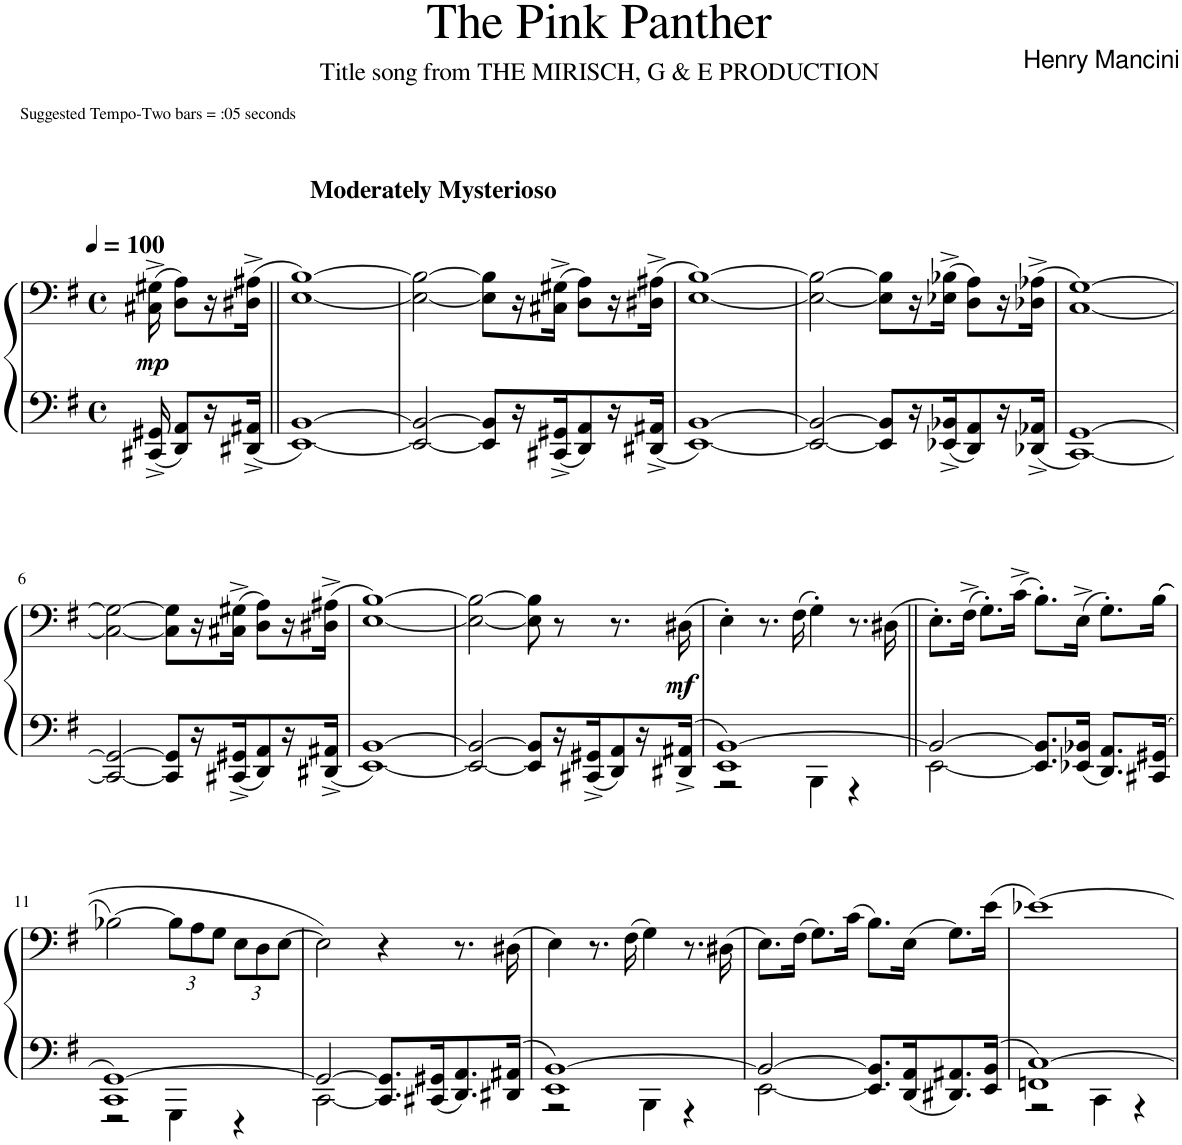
**kern	**kern	**dynam
*part1	*part1	*part1
*staff2	*staff1	*staff1/2
*I"Piano	*	*
*I'Pno.	*	*
*clefF4	*clefF4	*
*k[f#]	*k[f#]	*
*M4/4	*M4/4	*
*met(c)	*met(c)	*
*MM100	*MM100	*
=	=	=
!	!LO:TX:a:B:t=Moderately Mysterioso	!
!	!LO:TX:a:t=Suggested Tempo-Two bars = &colon;05 seconds	!
!	!	!LO:DY:b
16CC#X/^ 16GG#X/^	(16C#X\^ 16G#X\^	mp
8DD/ 8AA/L	8D\ 8A\L)	.
16r	16r	.
16DD#X/^ 16AA#X/^JJ	(16D#X\^ 16A#X\^JL	.
=1||	=1||	=1||
[1EE [1BB	[1E [1B)	.
=2	=2	=2
2EE/_ 2BB/_	2E\_ 2B\_	.
8EE/] 8BB/]L	8E\] 8B\]L	.
16r	16r	.
16CC#X/^ 16GG#X/^J	(16C#X\^ 16G#X\^JJ	.
8DD/ 8AA/	8D\ 8A\L)	.
16r	16r	.
16DD#X/^ 16AA#X/^JJ	(16D#X\^ 16A#X\^JJ	.
=3	=3	=3
[1EE [1BB	[1E [1B)	.
=4	=4	=4
2EE/_ 2BB/_	2E\_ 2B\_	.
8EE/] 8BB/]L	8E\] 8B\]L	.
16r	16r	.
16EE-X/^ 16BB-X/^L	(16E-X\^ 16B-X\^JJ	.
8DD/ 8AA/	8D\ 8A\L)	.
16r	16r	.
16DD-X/^ 16AA-X/^JJ	(16D-X\^ 16A-X\^JJ	.
=5	=5	=5
[1CC [1GG	[1C [1G)	.
!!LO:LB:g=z
=6	=6	=6
2CC/_ 2GG/_	2C\_ 2G\_	.
8CC/] 8GG/]L	8C\] 8G\]L	.
16r	16r	.
16CC#X/^ 16GG#X/^J	(16C#X\^ 16G#X\^JJ	.
8DD/ 8AA/	8D\ 8A\L)	.
16r	16r	.
16DD#X/^ 16AA#X/^JJ	(16D#X\^ 16A#X\^JJ	.
=7	=7	=7
[1EE [1BB	[1E [1B)	.
=8	=8	=8
2EE/_ 2BB/_	2E\_ 2B\_	.
8EE/] 8BB/]L	8E\] 8B\]	.
16r	8r	.
16CC#X/^ 16GG#X/^J	.	.
8DD/ 8AA/	8.r	.
16r	.	.
!	!	!LO:DY:b
16DD#X/^ 16AA#X/^JJ	(16D#X\	mf
=9	=9	=9
*^	*	*
1EE [1BB	2r	4E'\)	.
.	.	8.r	.
.	.	(16F#\	.
.	4BBB\	4G'\)	.
.	4r	8.r	.
.	.	(16D#X\	.
=10||	=10||	=10||	=10||
2BB/_	[2EE\	8.E'\L)	.
.	.	(16F#^\Jk	.
.	.	8.G'\L)	.
.	.	(16c^\Jk	.
8.EE/] 8.BB/]L	2ryy	8.B'\L)	.
16EE-X/ 16BB-X/Jk	.	(16E^\Jk	.
8.DD/ 8.AA/L	.	8.G'\L)	.
16CC#X/ 16GG#X/Jk	.	((16B\Jk	.
!!LO:LB:g=z
=11	=11	=11	=11
1CC [1GG	2r	[2B-X\)	.
*	*	*Xbrackettup	*
.	4GGG\	12B-\L]	.
.	.	12A\	.
.	.	12G\J	.
.	4r	12E\L	.
.	.	12D\	.
.	.	[12E\J	.
=12	=12	=12	=12
2GG/_	[2CC\	2E\])	.
8.CC/] 8.GG/]L	2ryy	4r	.
16CC#X/ 16GG#X/K	.	.	.
8.DD/ 8.AA/	.	8.r	.
16DD#X/ 16AA#X/Jk	.	(16D#X\	.
=13	=13	=13	=13
1EE [1BB	2r	4E\)	.
.	.	8.r	.
.	.	(16F#\	.
.	4BBB\	4G\)	.
.	4r	8.r	.
.	.	(16D#X\	.
=14	=14	=14	=14
2BB/_	[2EE\	8.E\L)	.
.	.	(16F#\Jk	.
.	.	8.G\L)	.
.	.	(16c\Jk	.
8.EE/] 8.BB/]L	2ryy	8.B\L)	.
16DD/ 16AA/K	.	(16E\Jk	.
8.DD#X/ 8.AA#X/	.	8.G\L)	.
16EE/ 16BB/Jk	.	(16e\Jk	.
=15	=15	=15	=15
1FFn [1C	2r	[1e-X)	.
.	4CC\	.	.
.	4r	.	.
*v	*v	*	*
=	=	=
*-	*-	*-
